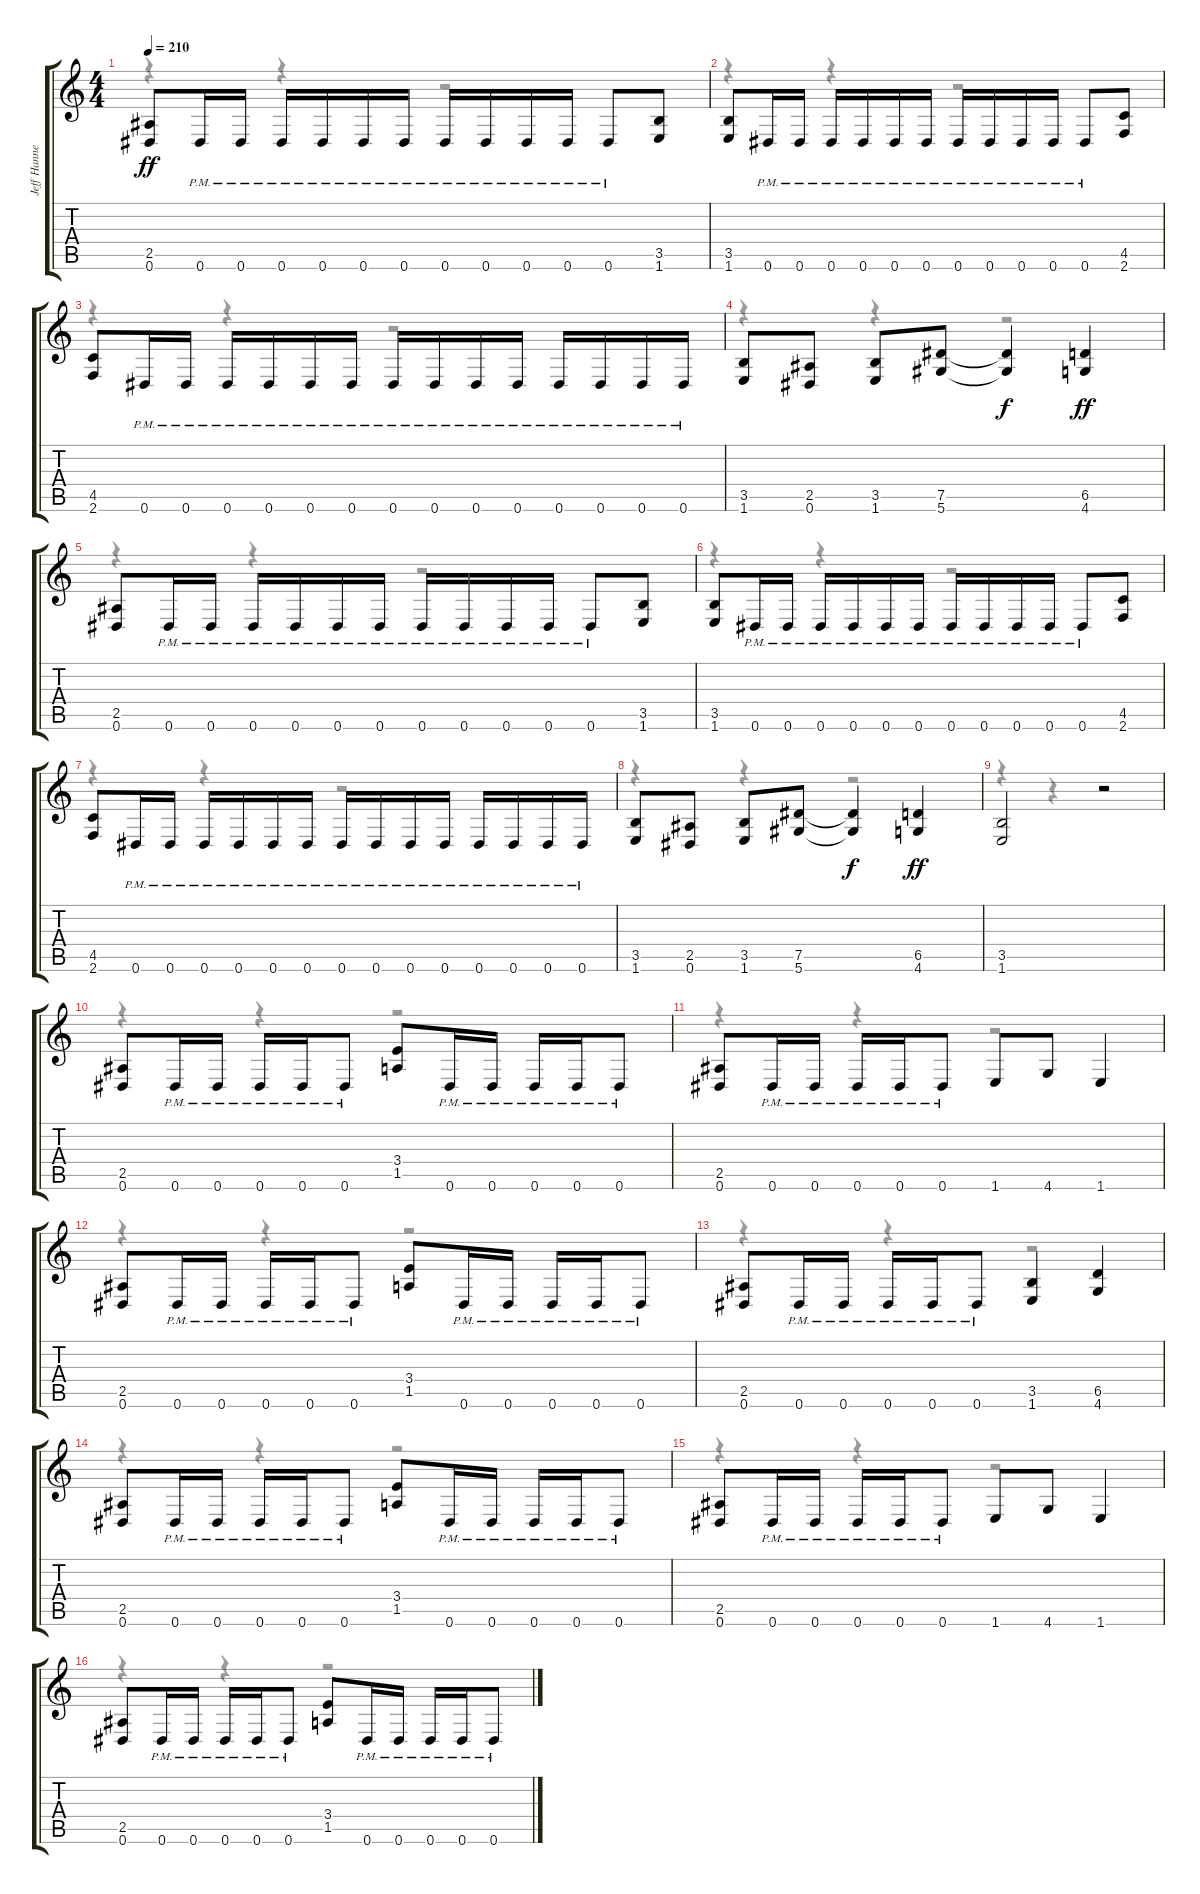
\track ("Jeff Hanneman" "Jeff Hanne") {instrument distortionguitar}
\staff {score tabs}
\tuning (Eb4 Bb3 Gb3 Db3 Ab2 Eb2) {hide}
\voice
\ts (4 4)
\tempo 210
\clef g2
\ks c
(2.5 0.6).8{dy ff} 0.6{pm}.16 0.6{pm}.16 0.6{pm}.16 0.6{pm}.16 0.6{pm}.16 0.6{pm}.16 0.6{pm}.16 0.6{pm}.16 0.6{pm}.16 0.6{pm}.16 0.6{pm}.8 (3.5 1.6).8 |
(3.5 1.6).8 0.6{pm}.16 0.6{pm}.16 0.6{pm}.16 0.6{pm}.16 0.6{pm}.16 0.6{pm}.16 0.6{pm}.16 0.6{pm}.16 0.6{pm}.16 0.6{pm}.16 0.6{pm}.8 (4.5 2.6).8 |
(4.5 2.6).8 0.6{pm}.16 0.6{pm}.16 0.6{pm}.16 0.6{pm}.16 0.6{pm}.16 0.6{pm}.16 0.6{pm}.16 0.6{pm}.16 0.6{pm}.16 0.6{pm}.16 0.6{pm}.16 0.6{pm}.16 0.6{pm}.16 0.6{pm}.16 |
(3.5 1.6).8 (2.5 0.6).8 (3.5 1.6).8 (7.5 5.6).8 (7.5{t} 5.6{t}).4{dy f} (6.5 4.6).4{dy ff} |
(2.5 0.6).8 0.6{pm}.16 0.6{pm}.16 0.6{pm}.16 0.6{pm}.16 0.6{pm}.16 0.6{pm}.16 0.6{pm}.16 0.6{pm}.16 0.6{pm}.16 0.6{pm}.16 0.6{pm}.8 (3.5 1.6).8 |
(3.5 1.6).8 0.6{pm}.16 0.6{pm}.16 0.6{pm}.16 0.6{pm}.16 0.6{pm}.16 0.6{pm}.16 0.6{pm}.16 0.6{pm}.16 0.6{pm}.16 0.6{pm}.16 0.6{pm}.8 (4.5 2.6).8 |
(4.5 2.6).8 0.6{pm}.16 0.6{pm}.16 0.6{pm}.16 0.6{pm}.16 0.6{pm}.16 0.6{pm}.16 0.6{pm}.16 0.6{pm}.16 0.6{pm}.16 0.6{pm}.16 0.6{pm}.16 0.6{pm}.16 0.6{pm}.16 0.6{pm}.16 |
(3.5 1.6).8 (2.5 0.6).8 (3.5 1.6).8 (7.5 5.6).8 (7.5{t} 5.6{t}).4{dy f} (6.5 4.6).4{dy ff} |
(3.5 1.6).2 r.2 |
(2.5 0.6).8 0.6{pm}.16 0.6{pm}.16 0.6{pm}.16 0.6{pm}.16 0.6{pm}.8 (3.4 1.5).8 0.6{pm}.16 0.6{pm}.16 0.6{pm}.16 0.6{pm}.16 0.6{pm}.8 |
(2.5 0.6).8 0.6{pm}.16 0.6{pm}.16 0.6{pm}.16 0.6{pm}.16 0.6{pm}.8 1.6.8 4.6.8 1.6.4 |
(2.5 0.6).8 0.6{pm}.16 0.6{pm}.16 0.6{pm}.16 0.6{pm}.16 0.6{pm}.8 (3.4 1.5).8 0.6{pm}.16 0.6{pm}.16 0.6{pm}.16 0.6{pm}.16 0.6{pm}.8 |
(2.5 0.6).8 0.6{pm}.16 0.6{pm}.16 0.6{pm}.16 0.6{pm}.16 0.6{pm}.8 (3.5 1.6).4 (6.5 4.6).4 |
(2.5 0.6).8 0.6{pm}.16 0.6{pm}.16 0.6{pm}.16 0.6{pm}.16 0.6{pm}.8 (3.4 1.5).8 0.6{pm}.16 0.6{pm}.16 0.6{pm}.16 0.6{pm}.16 0.6{pm}.8 |
(2.5 0.6).8 0.6{pm}.16 0.6{pm}.16 0.6{pm}.16 0.6{pm}.16 0.6{pm}.8 1.6.8 4.6.8 1.6.4 |
(2.5 0.6).8 0.6{pm}.16 0.6{pm}.16 0.6{pm}.16 0.6{pm}.16 0.6{pm}.8 (3.4 1.5).8 0.6{pm}.16 0.6{pm}.16 0.6{pm}.16 0.6{pm}.16 0.6{pm}.8
\voice
\clef g2
\ottava regular
\simile none
\ks c
r.4{dy f} r.4 r.2 |
r.4 r.4 r.2 |
r.4 r.4 r.2 |
r.4 r.4 r.2 |
r.4 r.4 r.2 |
r.4 r.4 r.2 |
r.4 r.4 r.2 |
r.4 r.4 r.2 |
r.4 r.4 r.2 |
r.4 r.4 r.2 |
r.4 r.4 r.2 |
r.4 r.4 r.2 |
r.4 r.4 r.2 |
r.4 r.4 r.2 |
r.4 r.4 r.2 |
r.4 r.4 r.2
